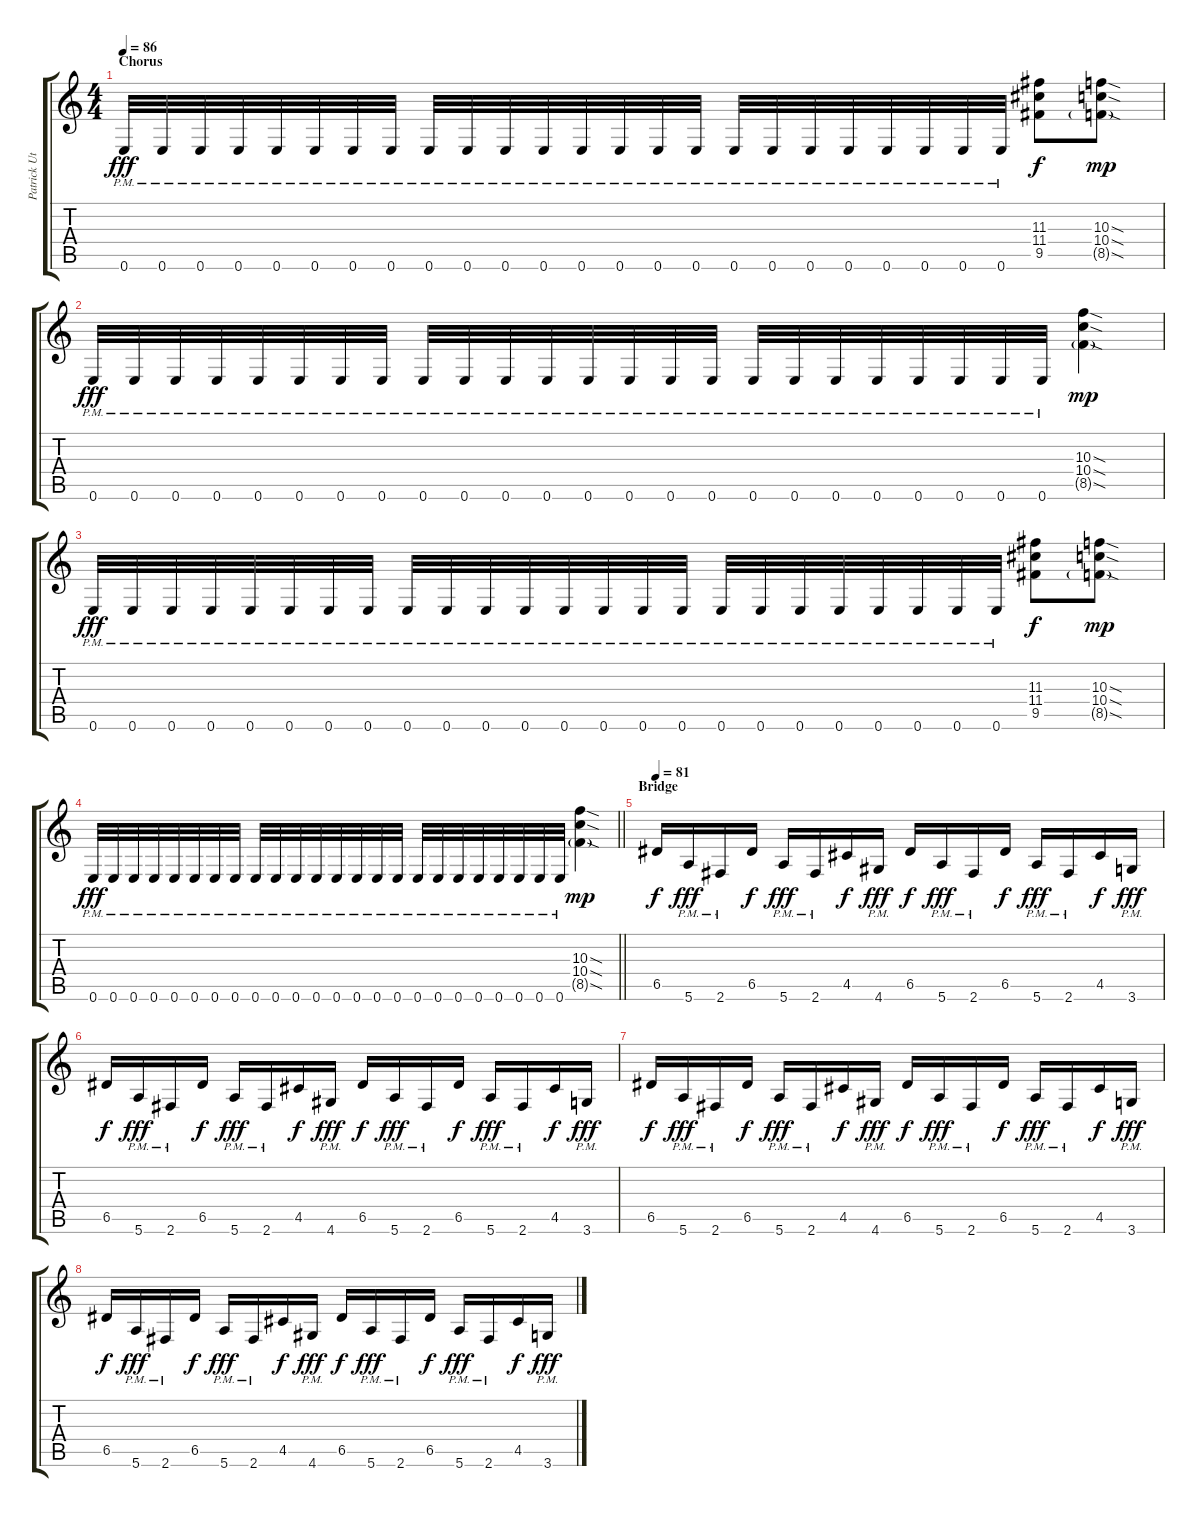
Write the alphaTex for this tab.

\track ("Patrick Uterwijk" "Patrick Ut") {instrument distortionguitar}
\staff {score tabs}
\tuning (E4 B3 G3 D3 A2 E2) {hide}
\ts (4 4)
\section ("" "Chorus")
\tempo 86
\clef g2
\ks c
0.6{pm}.32{dy fff} 0.6{pm}.32 0.6{pm}.32 0.6{pm}.32 0.6{pm}.32 0.6{pm}.32 0.6{pm}.32 0.6{pm}.32 0.6{pm}.32 0.6{pm}.32 0.6{pm}.32 0.6{pm}.32 0.6{pm}.32 0.6{pm}.32 0.6{pm}.32 0.6{pm}.32 0.6{pm}.32 0.6{pm}.32 0.6{pm}.32 0.6{pm}.32 0.6{pm}.32 0.6{pm}.32 0.6{pm}.32 0.6{pm}.32 (11.3 11.4 9.5).8{dy f} (10.3{sod} 10.4{sod} 8.5{sod g}).8{dy mp} |
0.6{pm}.32{dy fff} 0.6{pm}.32 0.6{pm}.32 0.6{pm}.32 0.6{pm}.32 0.6{pm}.32 0.6{pm}.32 0.6{pm}.32 0.6{pm}.32 0.6{pm}.32 0.6{pm}.32 0.6{pm}.32 0.6{pm}.32 0.6{pm}.32 0.6{pm}.32 0.6{pm}.32 0.6{pm}.32 0.6{pm}.32 0.6{pm}.32 0.6{pm}.32 0.6{pm}.32 0.6{pm}.32 0.6{pm}.32 0.6{pm}.32 (10.3{sod} 10.4{sod} 8.5{sod g}).4{dy mp} |
0.6{pm}.32{dy fff} 0.6{pm}.32 0.6{pm}.32 0.6{pm}.32 0.6{pm}.32 0.6{pm}.32 0.6{pm}.32 0.6{pm}.32 0.6{pm}.32 0.6{pm}.32 0.6{pm}.32 0.6{pm}.32 0.6{pm}.32 0.6{pm}.32 0.6{pm}.32 0.6{pm}.32 0.6{pm}.32 0.6{pm}.32 0.6{pm}.32 0.6{pm}.32 0.6{pm}.32 0.6{pm}.32 0.6{pm}.32 0.6{pm}.32 (11.3 11.4 9.5).8{dy f} (10.3{sod} 10.4{sod} 8.5{sod g}).8{dy mp} |
\barLineRight lightlight
0.6{pm}.32{dy fff} 0.6{pm}.32 0.6{pm}.32 0.6{pm}.32 0.6{pm}.32 0.6{pm}.32 0.6{pm}.32 0.6{pm}.32 0.6{pm}.32 0.6{pm}.32 0.6{pm}.32 0.6{pm}.32 0.6{pm}.32 0.6{pm}.32 0.6{pm}.32 0.6{pm}.32 0.6{pm}.32 0.6{pm}.32 0.6{pm}.32 0.6{pm}.32 0.6{pm}.32 0.6{pm}.32 0.6{pm}.32 0.6{pm}.32 (10.3{sod} 10.4{sod} 8.5{sod g}).4{dy mp} |
\section ("" "Bridge")
\tempo 81
6.5.16{dy f} 5.6{pm}.16{dy fff} 2.6{pm}.16 6.5.16{dy f} 5.6{pm}.16{dy fff} 2.6{pm}.16 4.5.16{dy f} 4.6{pm}.16{dy fff} 6.5.16{dy f} 5.6{pm}.16{dy fff} 2.6{pm}.16 6.5.16{dy f} 5.6{pm}.16{dy fff} 2.6{pm}.16 4.5.16{dy f} 3.6{pm}.16{dy fff} |
6.5.16{dy f} 5.6{pm}.16{dy fff} 2.6{pm}.16 6.5.16{dy f} 5.6{pm}.16{dy fff} 2.6{pm}.16 4.5.16{dy f} 4.6{pm}.16{dy fff} 6.5.16{dy f} 5.6{pm}.16{dy fff} 2.6{pm}.16 6.5.16{dy f} 5.6{pm}.16{dy fff} 2.6{pm}.16 4.5.16{dy f} 3.6{pm}.16{dy fff} |
6.5.16{dy f} 5.6{pm}.16{dy fff} 2.6{pm}.16 6.5.16{dy f} 5.6{pm}.16{dy fff} 2.6{pm}.16 4.5.16{dy f} 4.6{pm}.16{dy fff} 6.5.16{dy f} 5.6{pm}.16{dy fff} 2.6{pm}.16 6.5.16{dy f} 5.6{pm}.16{dy fff} 2.6{pm}.16 4.5.16{dy f} 3.6{pm}.16{dy fff} |
6.5.16{dy f} 5.6{pm}.16{dy fff} 2.6{pm}.16 6.5.16{dy f} 5.6{pm}.16{dy fff} 2.6{pm}.16 4.5.16{dy f} 4.6{pm}.16{dy fff} 6.5.16{dy f} 5.6{pm}.16{dy fff} 2.6{pm}.16 6.5.16{dy f} 5.6{pm}.16{dy fff} 2.6{pm}.16 4.5.16{dy f} 3.6{pm}.16{dy fff}
